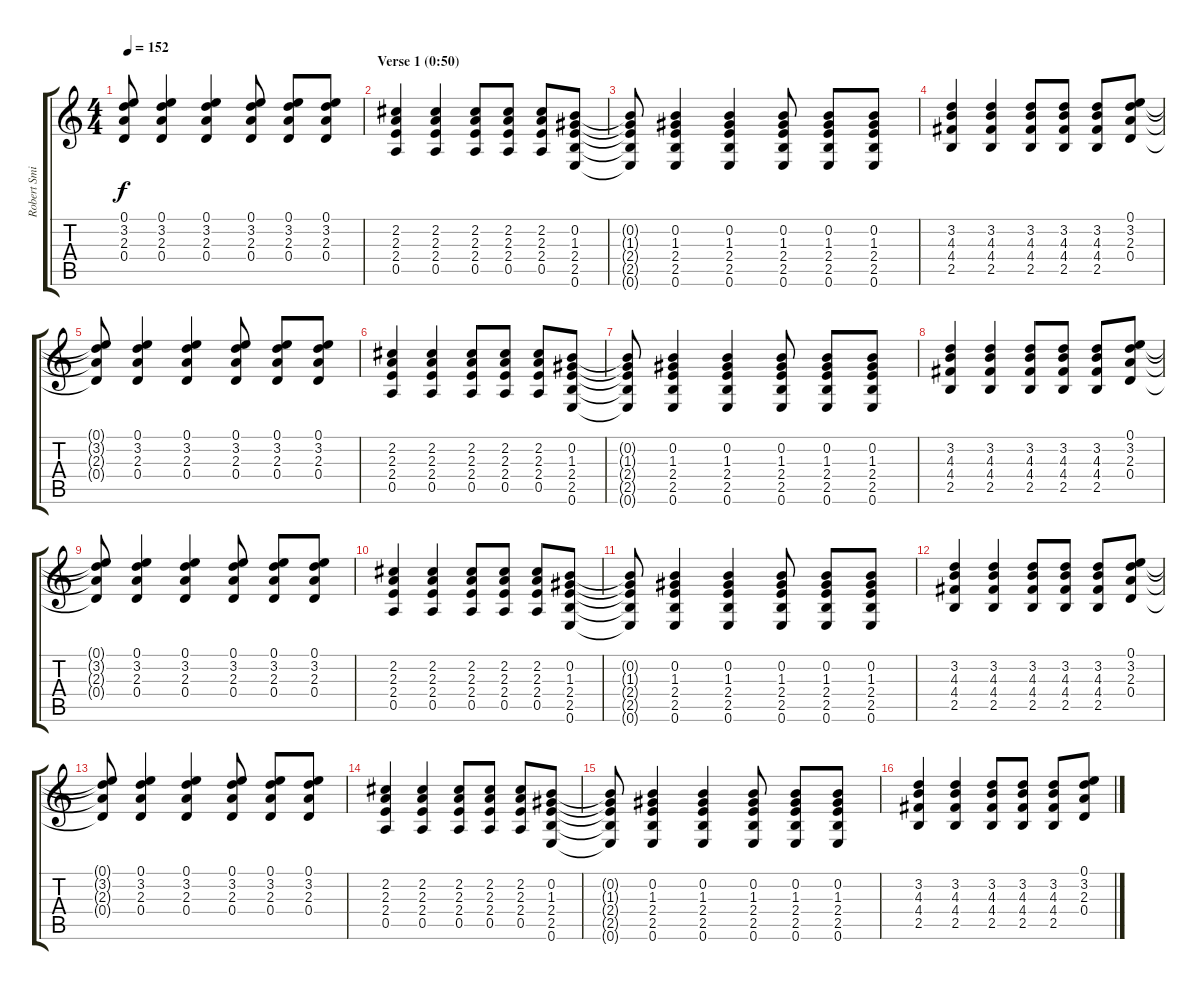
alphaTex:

\track ("Robert Smith (acoustic rhythm guitar)" "Robert Smi") {instrument acousticguitarsteel}
\staff {score tabs}
\tuning (E4 B3 G3 D3 A2 E2) {hide}
\ts (4 4)
\tempo 152
\clef g2
\ks c
(0.1{t} 3.2{t} 2.3{t} 0.4{t}).8{dy f} (0.1 3.2 2.3 0.4).4 (0.1 3.2 2.3 0.4).4 (0.1 3.2 2.3 0.4).8 (0.1 3.2 2.3 0.4).8 (0.1 3.2 2.3 0.4).8 |
\section ("" "Verse 1 (0:50)")
(2.2 2.3 2.4 0.5).4 (2.2 2.3 2.4 0.5).4 (2.2 2.3 2.4 0.5).8 (2.2 2.3 2.4 0.5).8 (2.2 2.3 2.4 0.5).8 (0.2 1.3 2.4 2.5 0.6).8 |
(0.2{t} 1.3{t} 2.4{t} 2.5{t} 0.6{t}).8 (0.2 1.3 2.4 2.5 0.6).4 (0.2 1.3 2.4 2.5 0.6).4 (0.2 1.3 2.4 2.5 0.6).8 (0.2 1.3 2.4 2.5 0.6).8 (0.2 1.3 2.4 2.5 0.6).8 |
(3.2 4.3 4.4 2.5).4 (3.2 4.3 4.4 2.5).4 (3.2 4.3 4.4 2.5).8 (3.2 4.3 4.4 2.5).8 (3.2 4.3 4.4 2.5).8 (0.1 3.2 2.3 0.4).8 |
(0.1{t} 3.2{t} 2.3{t} 0.4{t}).8 (0.1 3.2 2.3 0.4).4 (0.1 3.2 2.3 0.4).4 (0.1 3.2 2.3 0.4).8 (0.1 3.2 2.3 0.4).8 (0.1 3.2 2.3 0.4).8 |
(2.2 2.3 2.4 0.5).4 (2.2 2.3 2.4 0.5).4 (2.2 2.3 2.4 0.5).8 (2.2 2.3 2.4 0.5).8 (2.2 2.3 2.4 0.5).8 (0.2 1.3 2.4 2.5 0.6).8 |
(0.2{t} 1.3{t} 2.4{t} 2.5{t} 0.6{t}).8 (0.2 1.3 2.4 2.5 0.6).4 (0.2 1.3 2.4 2.5 0.6).4 (0.2 1.3 2.4 2.5 0.6).8 (0.2 1.3 2.4 2.5 0.6).8 (0.2 1.3 2.4 2.5 0.6).8 |
(3.2 4.3 4.4 2.5).4 (3.2 4.3 4.4 2.5).4 (3.2 4.3 4.4 2.5).8 (3.2 4.3 4.4 2.5).8 (3.2 4.3 4.4 2.5).8 (0.1 3.2 2.3 0.4).8 |
(0.1{t} 3.2{t} 2.3{t} 0.4{t}).8 (0.1 3.2 2.3 0.4).4 (0.1 3.2 2.3 0.4).4 (0.1 3.2 2.3 0.4).8 (0.1 3.2 2.3 0.4).8 (0.1 3.2 2.3 0.4).8 |
(2.2 2.3 2.4 0.5).4 (2.2 2.3 2.4 0.5).4 (2.2 2.3 2.4 0.5).8 (2.2 2.3 2.4 0.5).8 (2.2 2.3 2.4 0.5).8 (0.2 1.3 2.4 2.5 0.6).8 |
(0.2{t} 1.3{t} 2.4{t} 2.5{t} 0.6{t}).8 (0.2 1.3 2.4 2.5 0.6).4 (0.2 1.3 2.4 2.5 0.6).4 (0.2 1.3 2.4 2.5 0.6).8 (0.2 1.3 2.4 2.5 0.6).8 (0.2 1.3 2.4 2.5 0.6).8 |
(3.2 4.3 4.4 2.5).4 (3.2 4.3 4.4 2.5).4 (3.2 4.3 4.4 2.5).8 (3.2 4.3 4.4 2.5).8 (3.2 4.3 4.4 2.5).8 (0.1 3.2 2.3 0.4).8 |
(0.1{t} 3.2{t} 2.3{t} 0.4{t}).8 (0.1 3.2 2.3 0.4).4 (0.1 3.2 2.3 0.4).4 (0.1 3.2 2.3 0.4).8 (0.1 3.2 2.3 0.4).8 (0.1 3.2 2.3 0.4).8 |
(2.2 2.3 2.4 0.5).4 (2.2 2.3 2.4 0.5).4 (2.2 2.3 2.4 0.5).8 (2.2 2.3 2.4 0.5).8 (2.2 2.3 2.4 0.5).8 (0.2 1.3 2.4 2.5 0.6).8 |
(0.2{t} 1.3{t} 2.4{t} 2.5{t} 0.6{t}).8 (0.2 1.3 2.4 2.5 0.6).4 (0.2 1.3 2.4 2.5 0.6).4 (0.2 1.3 2.4 2.5 0.6).8 (0.2 1.3 2.4 2.5 0.6).8 (0.2 1.3 2.4 2.5 0.6).8 |
(3.2 4.3 4.4 2.5).4 (3.2 4.3 4.4 2.5).4 (3.2 4.3 4.4 2.5).8 (3.2 4.3 4.4 2.5).8 (3.2 4.3 4.4 2.5).8 (0.1 3.2 2.3 0.4).8
